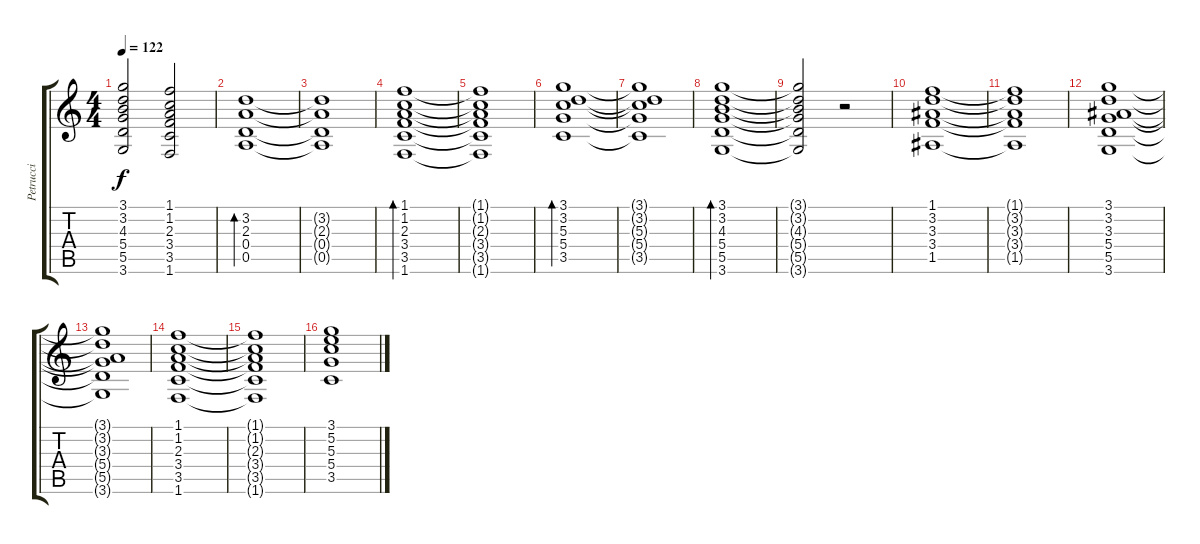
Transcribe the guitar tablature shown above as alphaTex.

\track ("Petrucci" "Petrucci") {instrument distortionguitar}
\staff {score tabs}
\tuning (E4 B3 G3 D3 A2 E2) {hide}
\ts (4 4)
\tempo 122
\clef g2
\ks c
(3.1{t} 3.2{t} 4.3{t} 5.4{t} 5.5{t} 3.6{t}).2{dy f} (1.1 1.2 2.3 3.4 3.5 1.6).2 |
(3.2 2.3 0.4 0.5).1{bd 60} |
(3.2{t} 2.3{t} 0.4{t} 0.5{t}).1 |
(1.1 1.2 2.3 3.4 3.5 1.6).1{bd 60} |
(1.1{t} 1.2{t} 2.3{t} 3.4{t} 3.5{t} 1.6{t}).1 |
(3.1 3.2 5.3 5.4 3.5).1{bd 60} |
(3.1{t} 3.2{t} 5.3{t} 5.4{t} 3.5{t}).1 |
(3.1 3.2 4.3 5.4 5.5 3.6).1{bd 60} |
(3.1{t} 3.2{t} 4.3{t} 5.4{t} 5.5{t} 3.6{t}).2 r.2 |
(1.1 3.2 3.3 3.4 1.5).1{instrument distortionguitar} |
(1.1{t} 3.2{t} 3.3{t} 3.4{t} 1.5{t}).1 |
(3.1 3.2 3.3 5.4 5.5 3.6).1 |
(3.1{t} 3.2{t} 3.3{t} 5.4{t} 5.5{t} 3.6{t}).1 |
(1.1 1.2 2.3 3.4 3.5 1.6).1 |
(1.1{t} 1.2{t} 2.3{t} 3.4{t} 3.5{t} 1.6{t}).1 |
(3.1 5.2 5.3 5.4 3.5).1
